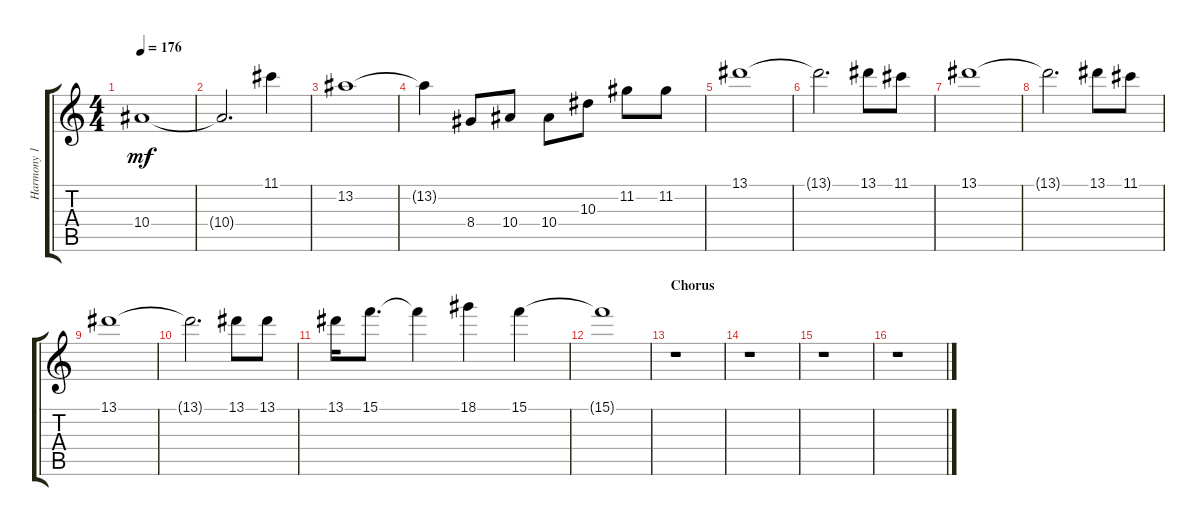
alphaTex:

\track ("Harmony 1" "Harmony 1") {instrument overdrivenguitar}
\staff {score tabs}
\tuning (D4 A3 F3 C3 G2 C2) {hide}
\ts (4 4)
\tempo 176
\clef g2
\ks aminor
10.4.1{dy mf} |
10.4{t}.2{d} 11.1.4 |
13.2.1 |
13.2{t}.4 8.4.8 10.4.8 10.4.8 10.3.8 11.2.8 11.2.8 |
13.1.1 |
13.1{t}.2{d} 13.1.8 11.1.8 |
13.1.1 |
13.1{t}.2{d} 13.1.8 11.1.8 |
13.1.1 |
13.1{t}.2{d} 13.1.8 13.1.8 |
13.1.16 15.1.8{d} 15.1{t}.4 18.1.4 15.1.4 |
15.1{t}.1 |
\section ("" "Chorus")
r.1 |
r.1 |
r.1 |
r.1
